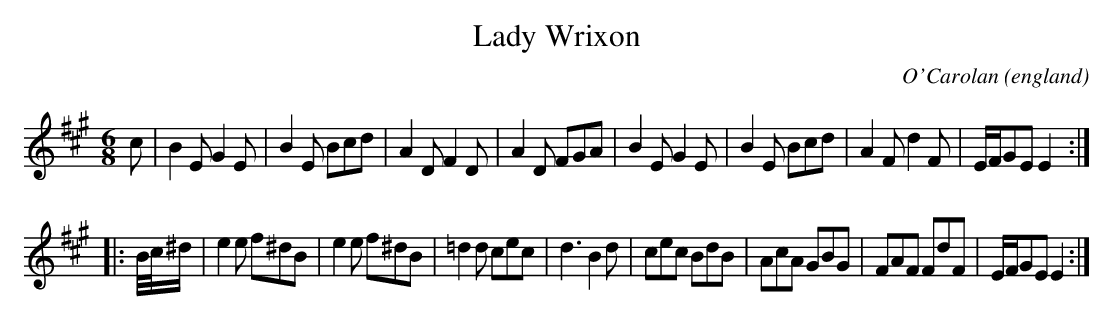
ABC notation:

X:1
T:Lady Wrixon
O:england
M:6/8
L:1/16
C:O'Carolan
K:EMix
L:1/16
c2|B4 E2 G4 E2|B4 E2 B2c2d2|A4 D2 F4 D2|A4 D2 F2G2A2|\
B4 E2 G4 E2|B4 E2 B2c2d2|A4 F2 d4 F2|EFG2E2 E4 :|
|: B/c/^d|e4 e2 f2^d2B2|e4 e2 f2^d2B2|=d4 d2 c2e2c2|d6 B4 d2|\
c2e2c2 B2d2B2|A2c2A2 G2B2G2|F2A2F2 F2d2F2|EFG2E2 E4 :|
